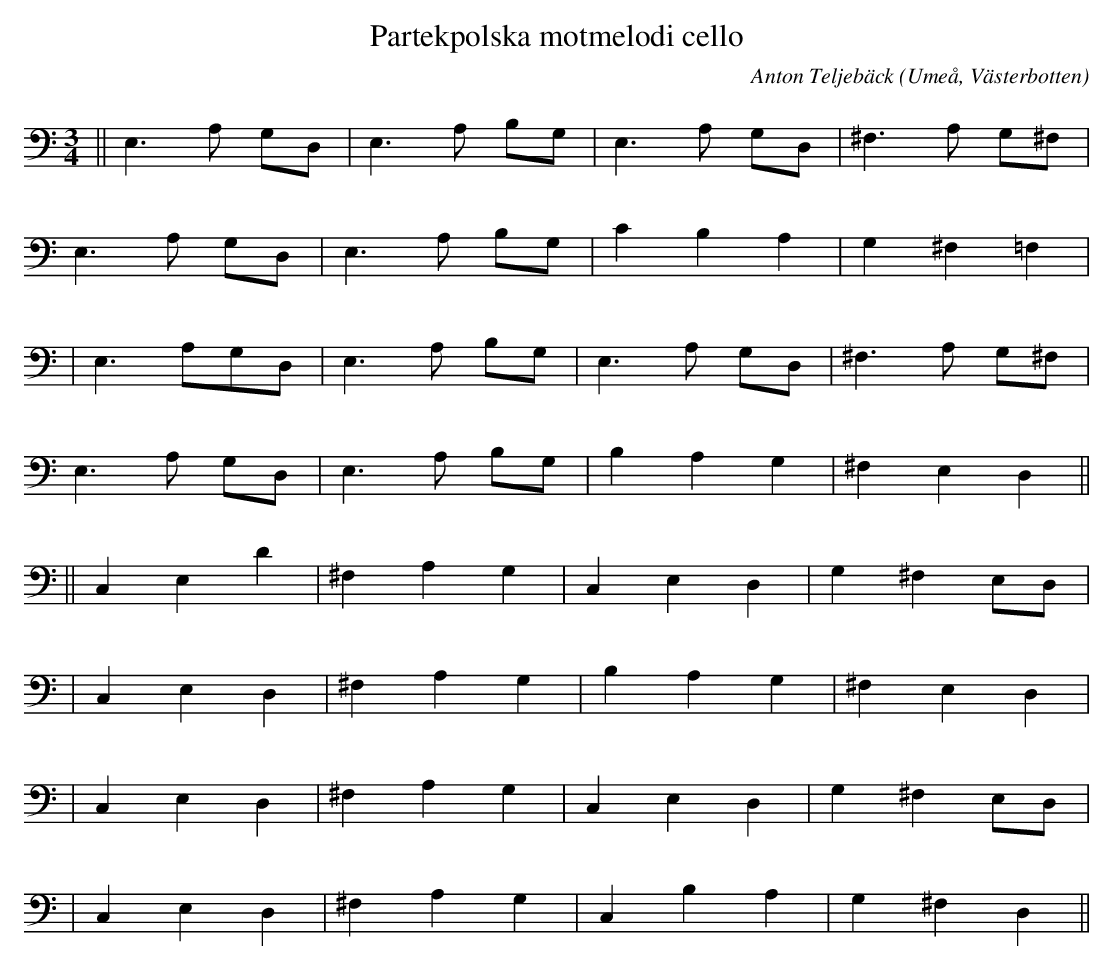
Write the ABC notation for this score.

X:1
T:Partekpolska motmelodi cello
O:Umeå, Västerbotten
C:Anton Teljebäck
M:3/4
L:1/8
K:Am
||E,3A, G,D, | E,3A, B,G, | E,3A, G,D, | ^F,3A, G,^F,|
E,3A, G,D, | E,3A, B,G, | C2 B,2 A,2 | G,2 ^F,2 =F,2 |
| E,3A,G,D, | E,3A, B,G, | E,3A, G,D, | ^F,3A, G,^F,|
E,3A, G,D, | E,3A, B,G, | B,2 A,2 G,2 | ^F,2 E,2 D,2 ||
L:1/4
|| C,E,D | ^F,A,G, | C,E,D, | G,^F,E,/D,/ |
| C,E,D, | ^F,A,G, | B,A,G, | ^F,E,D, |
|C,E,D, | ^F,A,G, | C,E,D, | G,^F,E,/D,/ |
| C,E,D, | ^F,A,G, | C, B, A, | G, ^F, D, ||
